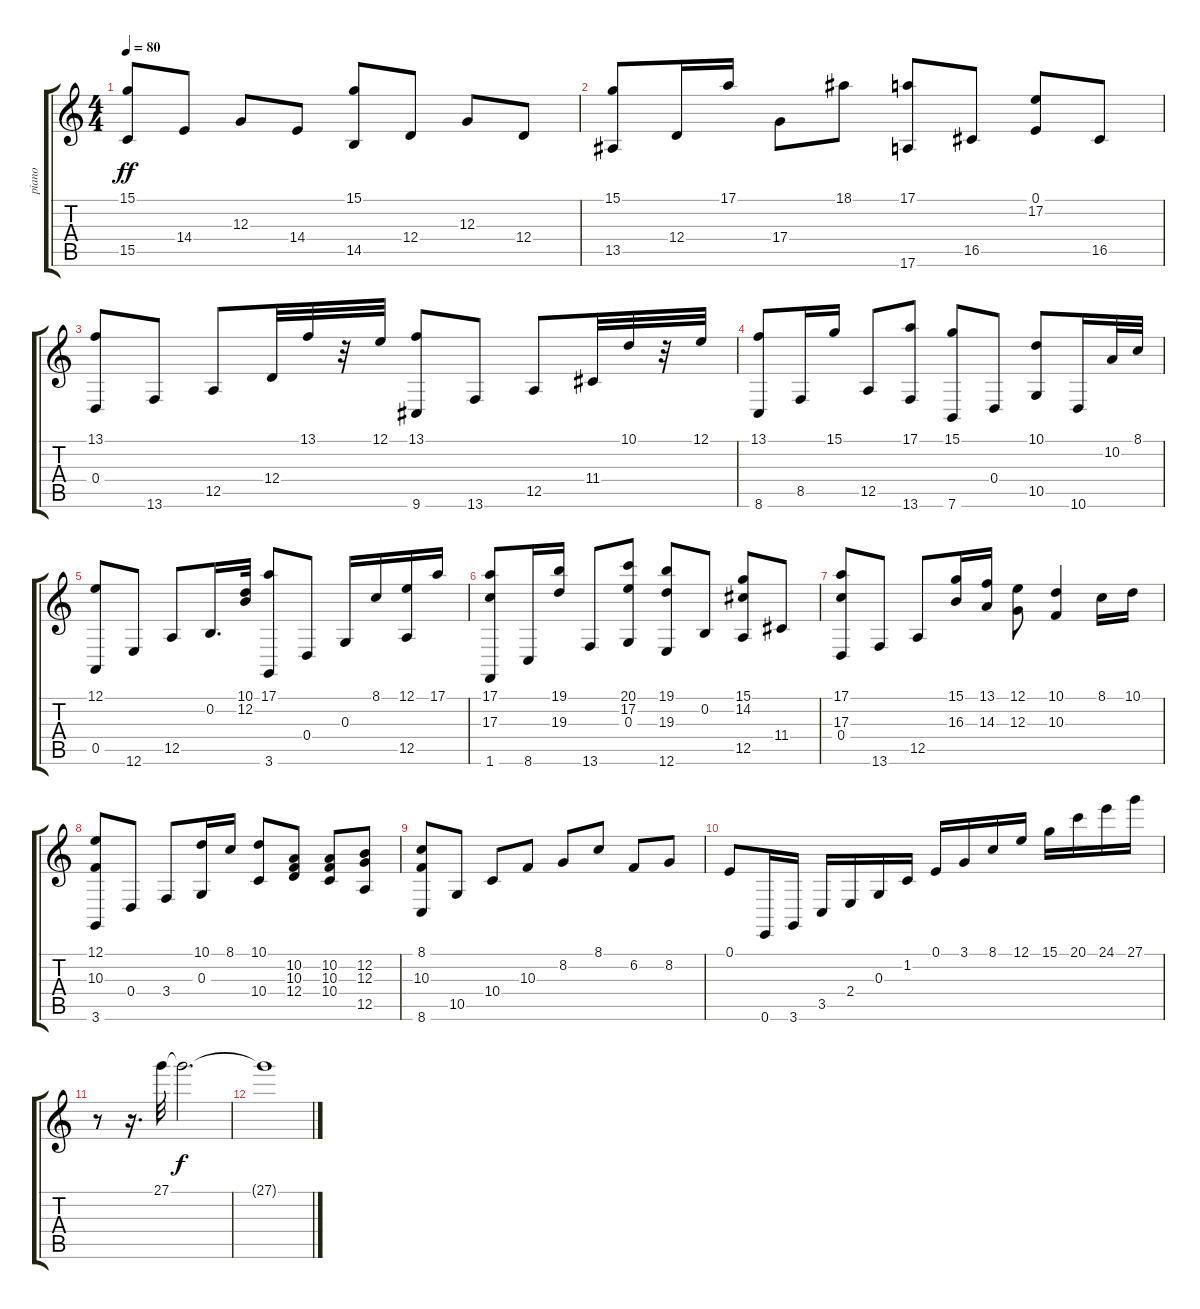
\track ("piano" "piano") {instrument brightacousticpiano}
\staff {score tabs}
\tuning (E4 B3 G3 D3 A2 E2) {hide}
\ts (4 4)
\tempo 80
\clef g2
\ks c
(15.1 15.5).8{dy ff} 14.4.8 12.3.8 14.4.8 (15.1 14.5).8 12.4.8 12.3.8 12.4.8 |
(15.1 13.5).8 12.4.16 17.1.16 17.4.8 18.1.8 (17.1 17.6).8 16.5.8 (0.1 17.2).8 16.5.8 |
(13.1 0.4).8 13.6.8 12.5.8 12.4.32 13.1.32 r.32 12.1.32 (13.1 9.6).8 13.6.8 12.5.8 11.4.32 10.1.32 r.32 12.1.32 |
(13.1 8.6).8 8.5.16 15.1.16 12.5.8 (17.1 13.6).8 (15.1 7.6).8 0.4.8 (10.1 10.5).8 10.6.16 10.2.32 8.1.32 |
(12.1 0.5).8 12.6.8 12.5.8 0.2.16{d} (10.1 12.2).32 (17.1 3.6).8 0.4.8 0.3.16 8.1.16 (12.1 12.5).16 17.1.16 |
(17.1 17.3 1.6).8 8.6.16 (19.1 19.3).16 13.6.8 (20.1 17.2 0.3).8 (19.1 19.3 12.6).8 0.2.8 (15.1 14.2 12.5).8 11.4.8 |
(17.1 17.3 0.4).8 13.6.8 12.5.8 (15.1 16.3).16 (13.1 14.3).16 (12.1 12.3).8 (10.1 10.3).4 8.1.16 10.1.16 |
(12.1 10.3 3.6).8 0.4.8 3.4.8 (10.1 0.3).16 8.1.16 (10.1 10.4).8 (10.2 10.3 12.4).8 (10.2 10.3 10.4).8 (12.2 12.3 12.5).8 |
(8.1 10.3 8.6).8 10.5.8 10.4.8 10.3.8 8.2.8 8.1.8 6.2.8 8.2.8 |
0.1.8 0.6.16 3.6.16 3.5.16 2.4.16 0.3.16 1.2.16 0.1.16 3.1.16 8.1.16 12.1.16 15.1.16 20.1.16 24.1.16 27.1.16 |
r.8 r.16{d} 27.1.32 27.1{t}.2{d dy f} |
27.1{t}.1
